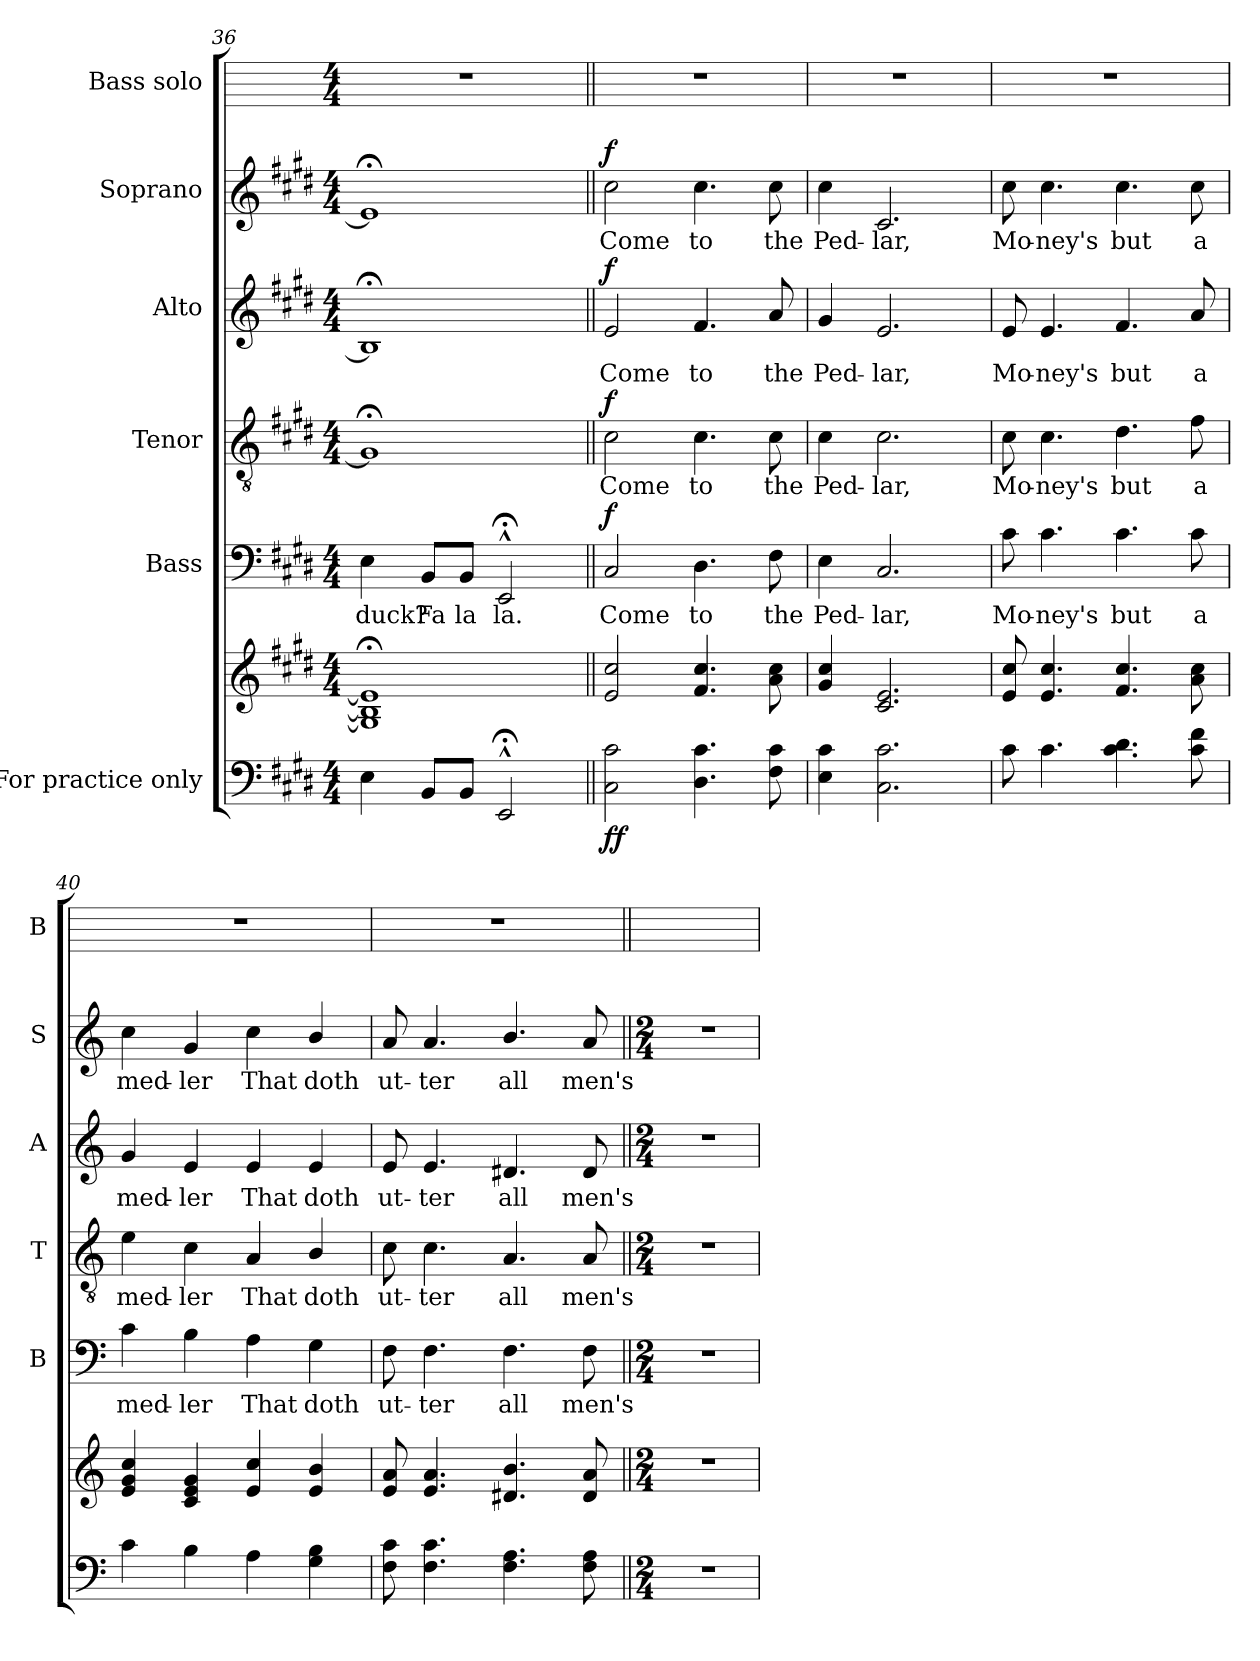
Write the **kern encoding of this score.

**kern	**kern	**dynam	**kern	**text	**dynam	**kern	**text	**dynam	**kern	**text	**dynam	**kern	**text	**dynam	**kern
*part6	*part6	*part6	*part5	*part5	*part5	*part4	*part4	*part4	*part3	*part3	*part3	*part2	*part2	*part2	*part1
*staff7	*staff6	*staff6/7	*staff5	*staff5	*staff5	*staff4	*staff4	*staff4	*staff3	*staff3	*staff3	*staff2	*staff2	*staff2	*staff1
*I"For practice  only	*	*	*I"Bass	*	*	*I"Tenor	*	*	*I"Alto	*	*	*I"Soprano	*	*	*I"Bass solo
*	*	*	*I'B	*	*	*I'T	*	*	*I'A	*	*	*I'S	*	*	*I'B
!!LO:LB:g=z
*clefF4	*clefG2	*	*clefF4	*	*	*clefGv2	*	*	*clefG2	*	*	*clefG2	*	*	*
*k[f#c#g#d#]	*k[f#c#g#d#]	*	*k[f#c#g#d#]	*	*	*k[f#c#g#d#]	*	*	*k[f#c#g#d#]	*	*	*k[f#c#g#d#]	*	*	*
*E:	*E:	*	*E:	*	*	*E:	*	*	*E:	*	*	*E:	*	*	*
*M4/4	*M4/4	*	*M4/4	*	*	*M4/4	*	*	*M4/4	*	*	*M4/4	*	*	*M4/4
=36	=36	=36	=36	=36	=36	=36	=36	=36	=36	=36	=36	=36	=36	=36	=36
!	!	!	!	!LO:LY:b	!	!	!	!	!	!	!	!	!	!	!
4E	1G#];< 1B];< 1e];<	.	4E	duck?	.	1G#;<]	.	.	1B;<]	.	.	1e;<]	.	.	1r
!	!	!	!	!LO:LY:b	!	!	!	!	!	!	!	!	!	!	!
8BBL	.	.	8BB/L	Fa	.	.	.	.	.	.	.	.	.	.	.
!	!	!	!	!LO:LY:b	!	!	!	!	!	!	!	!	!	!	!
8BBJ	.	.	8BB/J	la	.	.	.	.	.	.	.	.	.	.	.
!	!	!	!	!LO:LY:b	!	!	!	!	!	!	!	!	!	!	!
2EE;^^	.	.	2EE;<^^	la.	.	.	.	.	.	.	.	.	.	.	.
=37||	=37||	=37||	=37||	=37||	=37||	=37||	=37||	=37||	=37||	=37||	=37||	=37||	=37||	=37||	=37||
*k[]	*k[]	*	*k[]	*	*	*k[]	*	*	*k[]	*	*	*k[]	*	*	*
*C:	*C:	*	*C:	*	*	*C:	*	*	*C:	*	*	*C:	*	*	*
!	!	!LO:DY:b=2	!	!LO:LY:b	!	!	!LO:LY:b	!	!	!LO:LY:b	!	!	!LO:LY:b	!	!
!	!	!LO:DY:n=1:b	!	!	!LO:DY:b	!	!	!LO:DY:b	!	!	!LO:DY:b	!	!	!LO:DY:b	!
2C 2c	2e 2cc	f f	2C	Come	f	2c	Come	f	2e	Come	f	2cc	Come	f	1r
!	!	!	!	!LO:LY:b	!	!	!LO:LY:b	!	!	!LO:LY:b	!	!	!LO:LY:b	!	!
4.D 4.c	4.f 4.cc	.	4.D	to	.	4.c	to	.	4.f	to	.	4.cc	to	.	.
!	!	!	!	!LO:LY:b	!	!	!LO:LY:b	!	!	!LO:LY:b	!	!	!LO:LY:b	!	!
8F 8c	8a 8cc	.	8F	the	.	8c	the	.	8a	the	.	8cc	the	.	.
=38	=38	=38	=38	=38	=38	=38	=38	=38	=38	=38	=38	=38	=38	=38	=38
!	!	!	!	!LO:LY:b	!	!	!LO:LY:b	!	!	!LO:LY:b	!	!	!LO:LY:b	!	!
4E 4c	4g 4cc	.	4E	Ped-	.	4c	Ped-	.	4g	Ped-	.	4cc	Ped-	.	1r
!	!	!	!	!LO:LY:b	!	!	!LO:LY:b	!	!	!LO:LY:b	!	!	!LO:LY:b	!	!
2.C 2.c	2.c 2.e	.	2.C	-lar,	.	2.c	-lar,	.	2.e	-lar,	.	2.c	-lar,	.	.
=39	=39	=39	=39	=39	=39	=39	=39	=39	=39	=39	=39	=39	=39	=39	=39
!	!	!	!	!LO:LY:b	!	!	!LO:LY:b	!	!	!LO:LY:b	!	!	!LO:LY:b	!	!
8c	8e 8cc	.	8c	Mo-	.	8c	Mo-	.	8e	Mo-	.	8cc	Mo-	.	1r
!	!	!	!	!LO:LY:b	!	!	!LO:LY:b	!	!	!LO:LY:b	!	!	!LO:LY:b	!	!
4.c	4.e 4.cc	.	4.c	-ney's	.	4.c	-ney's	.	4.e	-ney's	.	4.cc	-ney's	.	.
!	!	!	!	!LO:LY:b	!	!	!LO:LY:b	!	!	!LO:LY:b	!	!	!LO:LY:b	!	!
4.c 4.d	4.f 4.cc	.	4.c	but	.	4.d	but	.	4.f	but	.	4.cc	but	.	.
!	!	!	!	!LO:LY:b	!	!	!LO:LY:b	!	!	!LO:LY:b	!	!	!LO:LY:b	!	!
8c 8f	8a 8cc	.	8c	a	.	8f	a	.	8a	a	.	8cc	a	.	.
=40	=40	=40	=40	=40	=40	=40	=40	=40	=40	=40	=40	=40	=40	=40	=40
!	!	!	!	!LO:LY:b	!	!	!LO:LY:b	!	!	!LO:LY:b	!	!	!LO:LY:b	!	!
4c	4e 4g 4cc	.	4c	med-	.	4e	med-	.	4g	med-	.	4cc	med-	.	1r
!	!	!	!	!LO:LY:b	!	!	!LO:LY:b	!	!	!LO:LY:b	!	!	!LO:LY:b	!	!
4B	4c 4e 4g	.	4B	-ler	.	4c	-ler	.	4e	-ler	.	4g	-ler	.	.
!	!	!	!	!LO:LY:b	!	!	!LO:LY:b	!	!	!LO:LY:b	!	!	!LO:LY:b	!	!
4A	4e 4cc	.	4A	That	.	4A	That	.	4e	That	.	4cc	That	.	.
!	!	!	!	!LO:LY:b	!	!	!LO:LY:b	!	!	!LO:LY:b	!	!	!LO:LY:b	!	!
4G 4B	4e/ 4b/	.	4G	doth	.	4B/	doth	.	4e/	doth	.	4b/	doth	.	.
=41	=41	=41	=41	=41	=41	=41	=41	=41	=41	=41	=41	=41	=41	=41	=41
!	!	!	!	!LO:LY:b	!	!	!LO:LY:b	!	!	!LO:LY:b	!	!	!LO:LY:b	!	!
8F 8c	8e 8a	.	8F	ut-	.	8c	ut-	.	8e	ut-	.	8a	ut-	.	1r
!	!	!	!	!LO:LY:b	!	!	!LO:LY:b	!	!	!LO:LY:b	!	!	!LO:LY:b	!	!
4.F 4.c	4.e 4.a	.	4.F	-ter	.	4.c	-ter	.	4.e	-ter	.	4.a	-ter	.	.
!	!	!	!	!LO:LY:b	!	!	!LO:LY:b	!	!	!LO:LY:b	!	!	!LO:LY:b	!	!
4.F 4.A	4.d#X/ 4.b/	.	4.F	all	.	4.A/	all	.	4.d#X/	all	.	4.b/	all	.	.
!	!	!	!	!LO:LY:b	!	!	!LO:LY:b	!	!	!LO:LY:b	!	!	!LO:LY:b	!	!
8F 8A	8d# 8a	.	8F	men's	.	8A	men's	.	8d#	men's	.	8a	men's	.	.
=42||	=42||	=42||	=42||	=42||	=42||	=42||	=42||	=42||	=42||	=42||	=42||	=42||	=42||	=42||	=42||
*M2/4	*M2/4	*	*M2/4	*	*	*M2/4	*	*	*M2/4	*	*	*M2/4	*	*	*
2r	2r	.	2r	.	.	2r	.	.	2r	.	.	2r	.	.	2ryy
=	=	=	=	=	=	=	=	=	=	=	=	=	=	=	=
*-	*-	*-	*-	*-	*-	*-	*-	*-	*-	*-	*-	*-	*-	*-	*-
